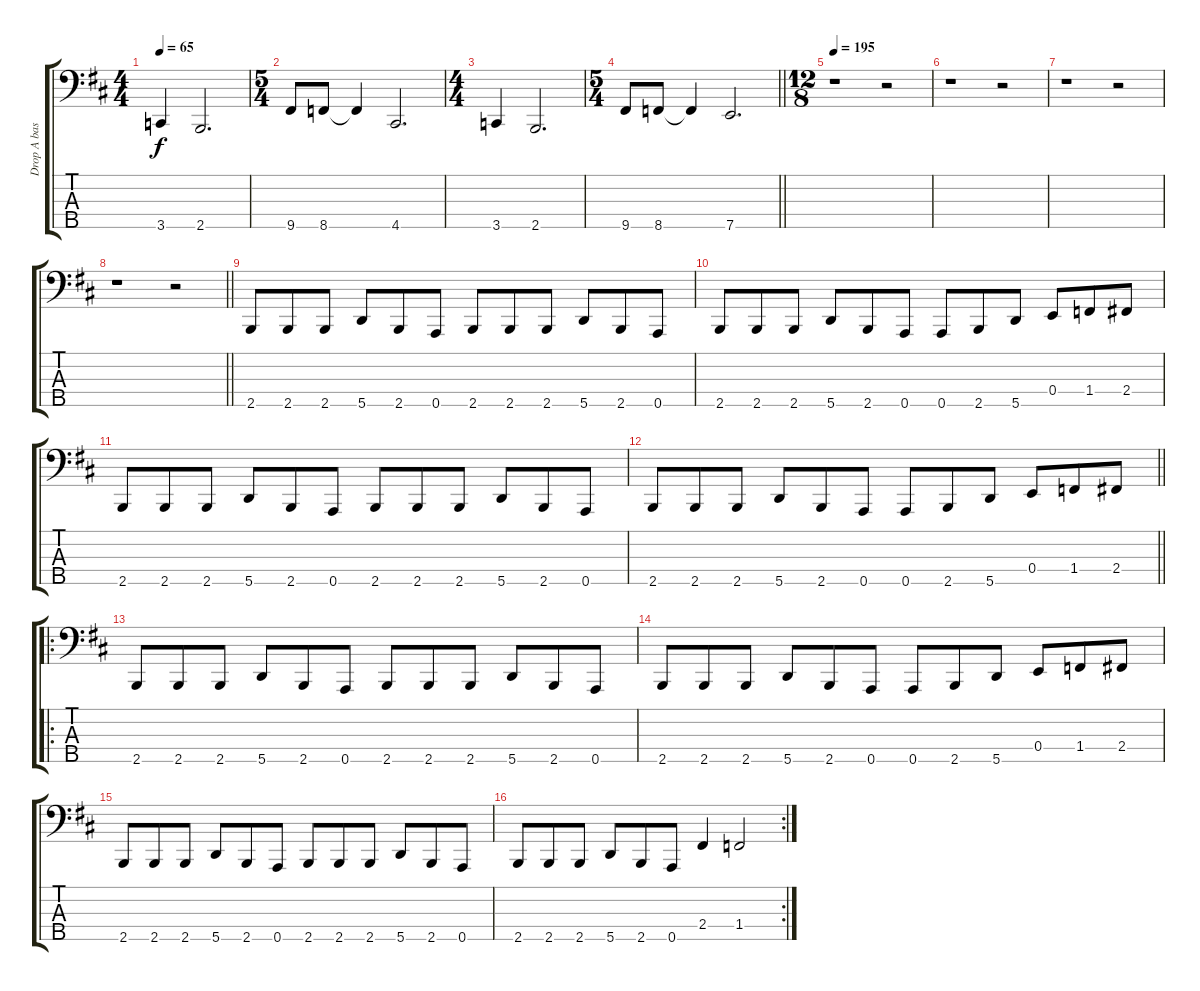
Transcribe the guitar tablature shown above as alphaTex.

\track ("Drop A bass" "Drop A bas") {instrument electricbassfinger}
\staff {score tabs}
\tuning (G2 D2 A1 E1 A0) {hide}
\ts (4 4)
\tempo 65
\clef f4
\ks d
3.5.4{dy f instrument electricbassfinger} 2.5.2{d} |
\ts (5 4)
9.5.8 8.5.8 8.5{t}.4 4.5.2{d} |
\ts (4 4)
3.5.4 2.5.2{d} |
\ts (5 4)
\barLineRight lightlight
9.5.8 8.5.8 8.5{t}.4 7.5.2{d} |
\ts (12 8)
\tempo 195
r.1 r.2 |
r.1 r.2 |
r.1 r.2 |
\barLineRight lightlight
r.1 r.2 |
2.5.8 2.5.8 2.5.8 5.5.8 2.5.8 0.5.8 2.5.8 2.5.8 2.5.8 5.5.8 2.5.8 0.5.8 |
2.5.8 2.5.8 2.5.8 5.5.8 2.5.8 0.5.8 0.5.8 2.5.8 5.5.8 0.4.8 1.4.8 2.4.8 |
2.5.8 2.5.8 2.5.8 5.5.8 2.5.8 0.5.8 2.5.8 2.5.8 2.5.8 5.5.8 2.5.8 0.5.8 |
\barLineRight lightlight
2.5.8 2.5.8 2.5.8 5.5.8 2.5.8 0.5.8 0.5.8 2.5.8 5.5.8 0.4.8 1.4.8 2.4.8 |
\ro
2.5.8 2.5.8 2.5.8 5.5.8 2.5.8 0.5.8 2.5.8 2.5.8 2.5.8 5.5.8 2.5.8 0.5.8 |
2.5.8 2.5.8 2.5.8 5.5.8 2.5.8 0.5.8 0.5.8 2.5.8 5.5.8 0.4.8 1.4.8 2.4.8 |
2.5.8 2.5.8 2.5.8 5.5.8 2.5.8 0.5.8 2.5.8 2.5.8 2.5.8 5.5.8 2.5.8 0.5.8 |
\rc 2
2.5.8 2.5.8 2.5.8 5.5.8 2.5.8 0.5.8 2.4.4 1.4.2
